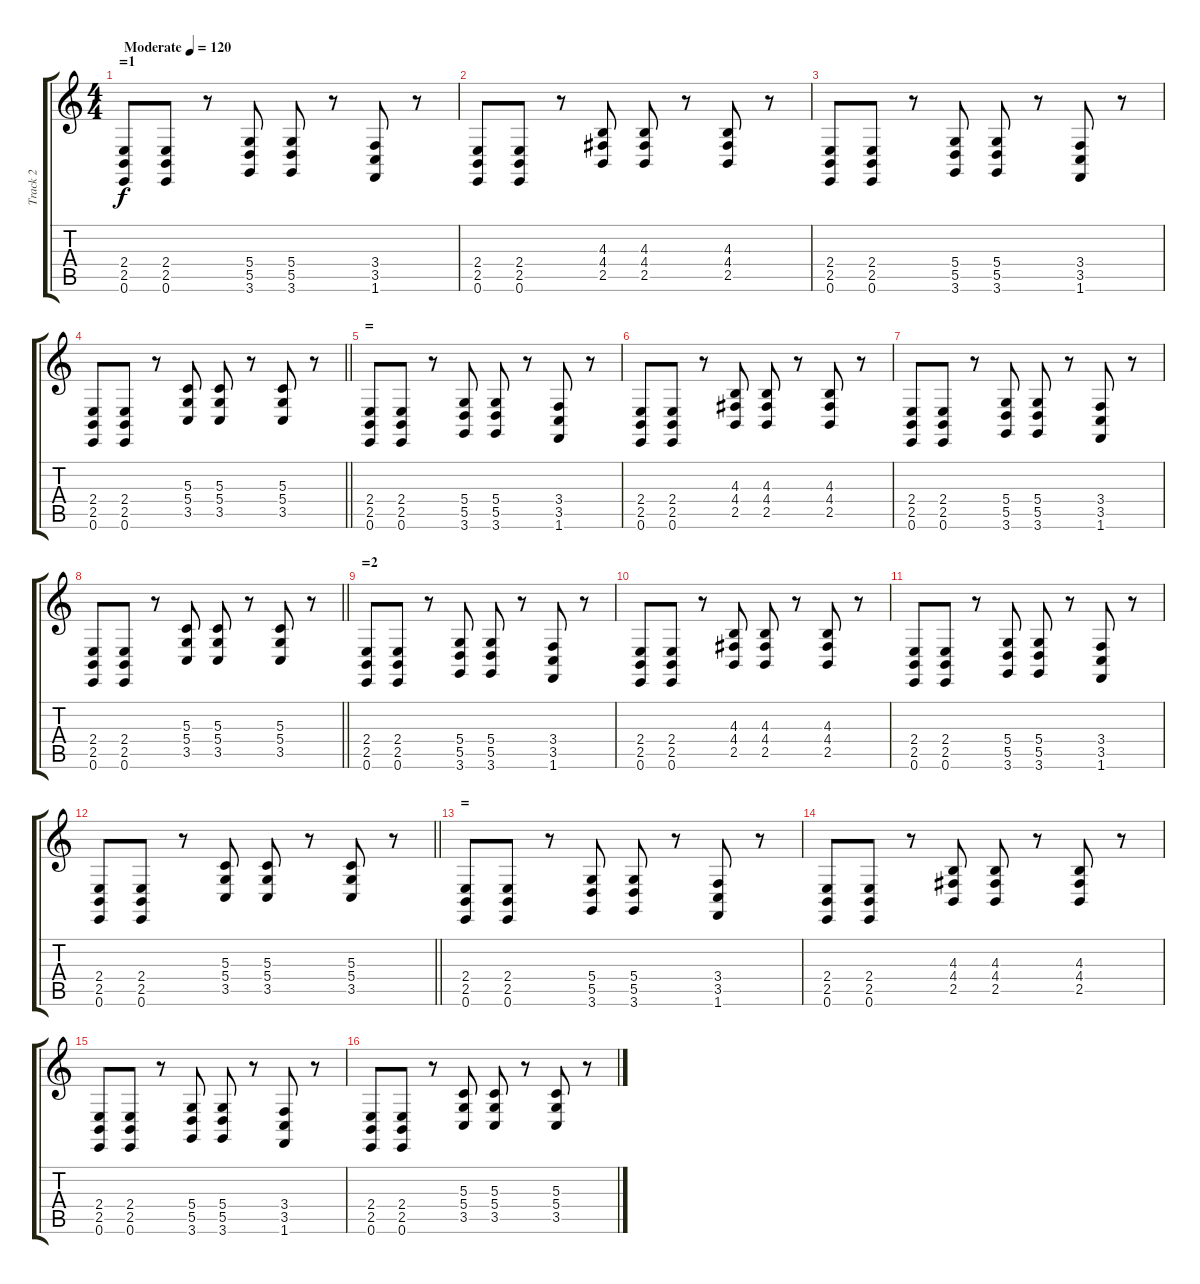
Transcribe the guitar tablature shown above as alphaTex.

\track ("Track 2" "Track 2") {instrument lead2sawtooth}
\staff {score tabs}
\tuning (E4 B3 G3 D3 A2 E2) {hide}
\ts (4 4)
\section ("" "=1")
\tempo (120 "Moderate")
\clef g2
\ks c
(2.4 2.5 0.6).8{dy f instrument lead2sawtooth} (2.4 2.5 0.6).8 r.8 (5.4 5.5 3.6).8 (5.4 5.5 3.6).8 r.8 (3.4 3.5 1.6).8 r.8 |
(2.4 2.5 0.6).8 (2.4 2.5 0.6).8 r.8 (4.3 4.4 2.5).8 (4.3 4.4 2.5).8 r.8 (4.3 4.4 2.5).8 r.8 |
(2.4 2.5 0.6).8 (2.4 2.5 0.6).8 r.8 (5.4 5.5 3.6).8 (5.4 5.5 3.6).8 r.8 (3.4 3.5 1.6).8 r.8 |
\barLineRight lightlight
(2.4 2.5 0.6).8 (2.4 2.5 0.6).8 r.8 (5.3 5.4 3.5).8 (5.3 5.4 3.5).8 r.8 (5.3 5.4 3.5).8 r.8 |
\section ("" "=")
(2.4 2.5 0.6).8 (2.4 2.5 0.6).8 r.8 (5.4 5.5 3.6).8 (5.4 5.5 3.6).8 r.8 (3.4 3.5 1.6).8 r.8 |
(2.4 2.5 0.6).8 (2.4 2.5 0.6).8 r.8 (4.3 4.4 2.5).8 (4.3 4.4 2.5).8 r.8 (4.3 4.4 2.5).8 r.8 |
(2.4 2.5 0.6).8 (2.4 2.5 0.6).8 r.8 (5.4 5.5 3.6).8 (5.4 5.5 3.6).8 r.8 (3.4 3.5 1.6).8 r.8 |
\barLineRight lightlight
(2.4 2.5 0.6).8 (2.4 2.5 0.6).8 r.8 (5.3 5.4 3.5).8 (5.3 5.4 3.5).8 r.8 (5.3 5.4 3.5).8 r.8 |
\section ("" "=2")
(2.4 2.5 0.6).8 (2.4 2.5 0.6).8 r.8 (5.4 5.5 3.6).8 (5.4 5.5 3.6).8 r.8 (3.4 3.5 1.6).8 r.8 |
(2.4 2.5 0.6).8 (2.4 2.5 0.6).8 r.8 (4.3 4.4 2.5).8 (4.3 4.4 2.5).8 r.8 (4.3 4.4 2.5).8 r.8 |
(2.4 2.5 0.6).8 (2.4 2.5 0.6).8 r.8 (5.4 5.5 3.6).8 (5.4 5.5 3.6).8 r.8 (3.4 3.5 1.6).8 r.8 |
\barLineRight lightlight
(2.4 2.5 0.6).8 (2.4 2.5 0.6).8 r.8 (5.3 5.4 3.5).8 (5.3 5.4 3.5).8 r.8 (5.3 5.4 3.5).8 r.8 |
\section ("" "=")
(2.4 2.5 0.6).8 (2.4 2.5 0.6).8 r.8 (5.4 5.5 3.6).8 (5.4 5.5 3.6).8 r.8 (3.4 3.5 1.6).8 r.8 |
(2.4 2.5 0.6).8 (2.4 2.5 0.6).8 r.8 (4.3 4.4 2.5).8 (4.3 4.4 2.5).8 r.8 (4.3 4.4 2.5).8 r.8 |
(2.4 2.5 0.6).8 (2.4 2.5 0.6).8 r.8 (5.4 5.5 3.6).8 (5.4 5.5 3.6).8 r.8 (3.4 3.5 1.6).8 r.8 |
(2.4 2.5 0.6).8 (2.4 2.5 0.6).8 r.8 (5.3 5.4 3.5).8 (5.3 5.4 3.5).8 r.8 (5.3 5.4 3.5).8 r.8
